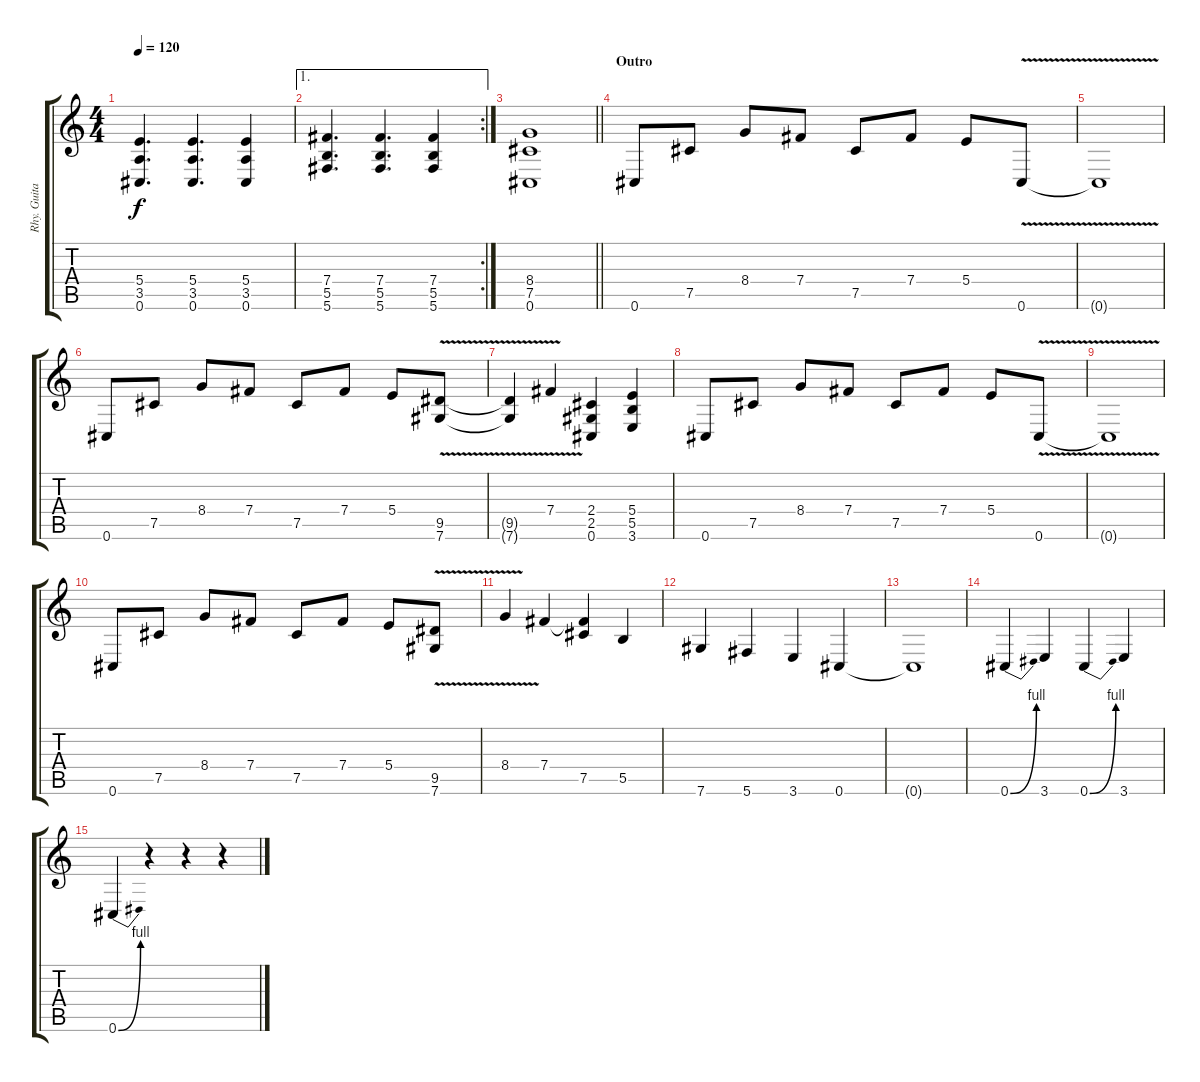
\track ("Rhy. Guitar 1" "Rhy. Guita") {instrument overdrivenguitar}
\staff {score tabs}
\tuning (Db4 Ab3 E3 B2 Gb2 Db2) {hide}
\ts (4 4)
\tempo 120
\clef g2
\ks c
(5.4 3.5 0.6).4{d dy f} (5.4 3.5 0.6).4{d} (5.4 3.5 0.6).4 |
\ae 1
\rc 2
(7.4 5.5 5.6).4{d} (7.4 5.5 5.6).4{d} (7.4 5.5 5.6).4 |
\barLineRight lightlight
(8.4 7.5 0.6).1 |
\section ("" "Outro")
0.6.8 7.5.8 8.4.8 7.4.8 7.5.8 7.4.8 5.4.8 0.6{v}.8 |
0.6{t}.1 |
0.6.8 7.5.8 8.4.8 7.4.8 7.5.8 7.4.8 5.4.8 (9.5 7.6{v}).8 |
(9.5{t} 7.6{t}).4 7.4{v}.4 (2.4 2.5 0.6).4 (5.4 5.5 3.6).4 |
0.6.8 7.5.8 8.4.8 7.4.8 7.5.8 7.4.8 5.4.8 0.6{v}.8 |
0.6{t}.1 |
0.6.8 7.5.8 8.4.8 7.4.8 7.5.8 7.4.8 5.4.8 (9.5 7.6{v}).8 |
8.4{v}.4 7.4.4 (7.4{t} 7.5).4 5.5.4 |
7.6.4 5.6.4 3.6.4 0.6.4 |
0.6{t}.1 |
0.6{be (bend 0 0 60 4)}.4 3.6.4 0.6{be (bend 0 0 60 4)}.4 3.6.4 |
0.6{be (bend 0 0 60 4)}.4 r.4 r.4 r.4
